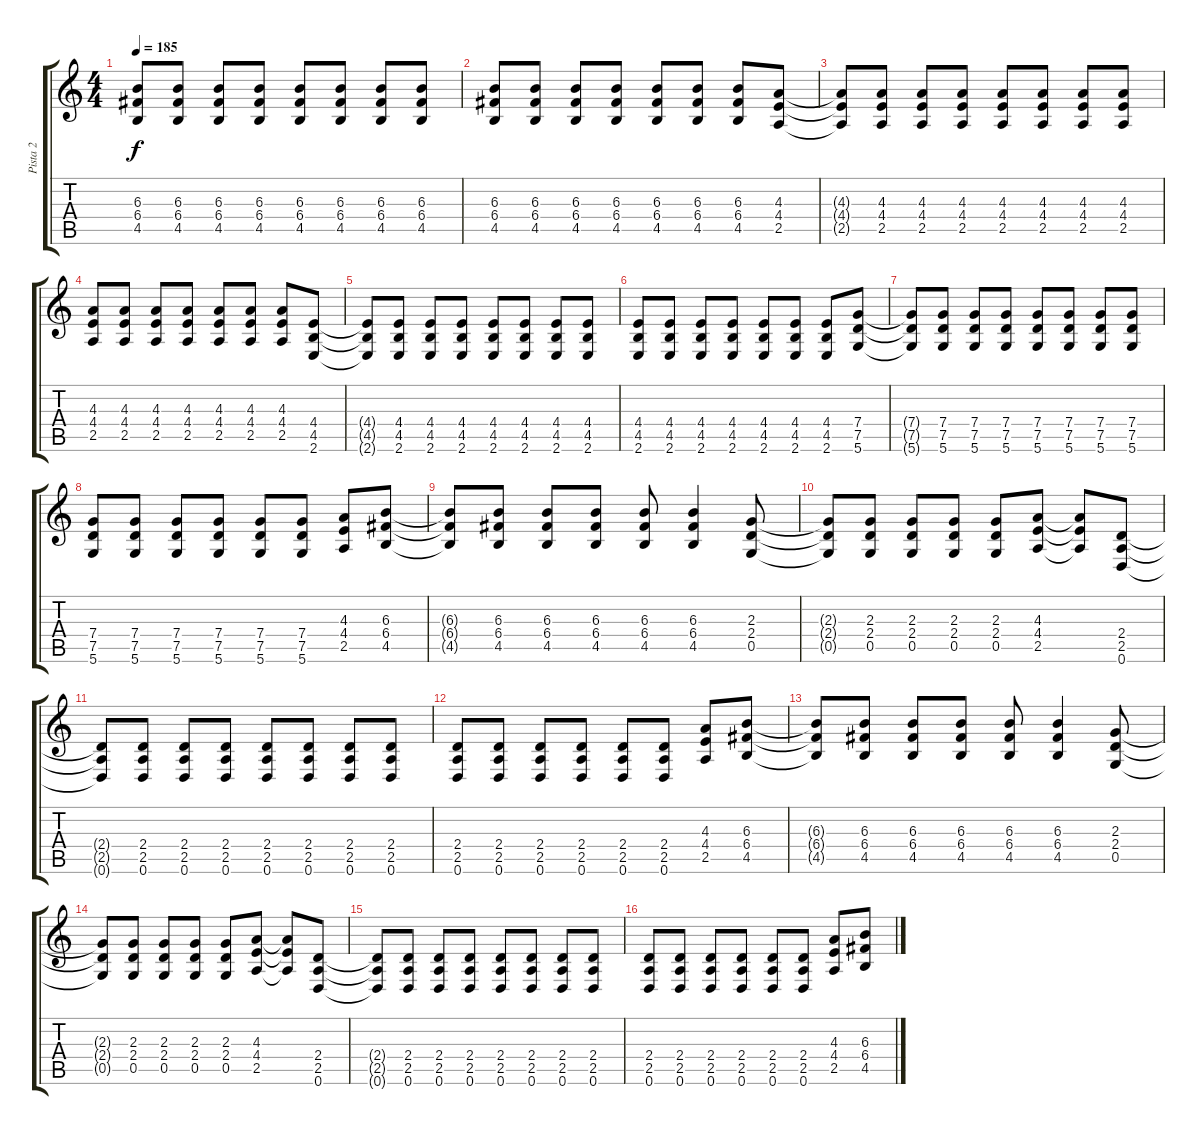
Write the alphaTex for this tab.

\track ("Pista 2" "Pista 2") {instrument distortionguitar}
\staff {score tabs}
\tuning (D4 A3 F3 C3 G2 D2) {hide}
\ts (4 4)
\tempo 185
\clef g2
\ks c
(6.3{t} 6.4{t} 4.5{t}).8{dy f} (6.3 6.4 4.5).8 (6.3 6.4 4.5).8 (6.3 6.4 4.5).8 (6.3 6.4 4.5).8 (6.3 6.4 4.5).8 (6.3 6.4 4.5).8 (6.3 6.4 4.5).8 |
(6.3 6.4 4.5).8 (6.3 6.4 4.5).8 (6.3 6.4 4.5).8 (6.3 6.4 4.5).8 (6.3 6.4 4.5).8 (6.3 6.4 4.5).8 (6.3 6.4 4.5).8 (4.3 4.4 2.5).8 |
(4.3{t} 4.4{t} 2.5{t}).8 (4.3 4.4 2.5).8 (4.3 4.4 2.5).8 (4.3 4.4 2.5).8 (4.3 4.4 2.5).8 (4.3 4.4 2.5).8 (4.3 4.4 2.5).8 (4.3 4.4 2.5).8 |
(4.3 4.4 2.5).8 (4.3 4.4 2.5).8 (4.3 4.4 2.5).8 (4.3 4.4 2.5).8 (4.3 4.4 2.5).8 (4.3 4.4 2.5).8 (4.3 4.4 2.5).8 (4.4 4.5 2.6).8 |
(4.4{t} 4.5{t} 2.6{t}).8 (4.4 4.5 2.6).8 (4.4 4.5 2.6).8 (4.4 4.5 2.6).8 (4.4 4.5 2.6).8 (4.4 4.5 2.6).8 (4.4 4.5 2.6).8 (4.4 4.5 2.6).8 |
(4.4 4.5 2.6).8 (4.4 4.5 2.6).8 (4.4 4.5 2.6).8 (4.4 4.5 2.6).8 (4.4 4.5 2.6).8 (4.4 4.5 2.6).8 (4.4 4.5 2.6).8 (7.4 7.5 5.6).8 |
(7.4{t} 7.5{t} 5.6{t}).8 (7.4 7.5 5.6).8 (7.4 7.5 5.6).8 (7.4 7.5 5.6).8 (7.4 7.5 5.6).8 (7.4 7.5 5.6).8 (7.4 7.5 5.6).8 (7.4 7.5 5.6).8 |
(7.4 7.5 5.6).8 (7.4 7.5 5.6).8 (7.4 7.5 5.6).8 (7.4 7.5 5.6).8 (7.4 7.5 5.6).8 (7.4 7.5 5.6).8 (4.3 4.4 2.5).8 (6.3 6.4 4.5).8 |
(6.3{t} 6.4{t} 4.5{t}).8 (6.3 6.4 4.5).8 (6.3 6.4 4.5).8 (6.3 6.4 4.5).8 (6.3 6.4 4.5).8 (6.3 6.4 4.5).4 (2.3 2.4 0.5).8 |
(2.3{t} 2.4{t} 0.5{t}).8 (2.3 2.4 0.5).8 (2.3 2.4 0.5).8 (2.3 2.4 0.5).8 (2.3 2.4 0.5).8 (4.3 4.4 2.5).8 (4.3{t} 4.4{t} 2.5{t}).8 (2.4 2.5 0.6).8 |
(2.4{t} 2.5{t} 0.6{t}).8 (2.4 2.5 0.6).8 (2.4 2.5 0.6).8 (2.4 2.5 0.6).8 (2.4 2.5 0.6).8 (2.4 2.5 0.6).8 (2.4 2.5 0.6).8 (2.4 2.5 0.6).8 |
(2.4 2.5 0.6).8 (2.4 2.5 0.6).8 (2.4 2.5 0.6).8 (2.4 2.5 0.6).8 (2.4 2.5 0.6).8 (2.4 2.5 0.6).8 (4.3 4.4 2.5).8 (6.3 6.4 4.5).8 |
(6.3{t} 6.4{t} 4.5{t}).8 (6.3 6.4 4.5).8 (6.3 6.4 4.5).8 (6.3 6.4 4.5).8 (6.3 6.4 4.5).8 (6.3 6.4 4.5).4 (2.3 2.4 0.5).8 |
(2.3{t} 2.4{t} 0.5{t}).8 (2.3 2.4 0.5).8 (2.3 2.4 0.5).8 (2.3 2.4 0.5).8 (2.3 2.4 0.5).8 (4.3 4.4 2.5).8 (4.3{t} 4.4{t} 2.5{t}).8 (2.4 2.5 0.6).8 |
(2.4{t} 2.5{t} 0.6{t}).8 (2.4 2.5 0.6).8 (2.4 2.5 0.6).8 (2.4 2.5 0.6).8 (2.4 2.5 0.6).8 (2.4 2.5 0.6).8 (2.4 2.5 0.6).8 (2.4 2.5 0.6).8 |
(2.4 2.5 0.6).8 (2.4 2.5 0.6).8 (2.4 2.5 0.6).8 (2.4 2.5 0.6).8 (2.4 2.5 0.6).8 (2.4 2.5 0.6).8 (4.3 4.4 2.5).8 (6.3 6.4 4.5).8
